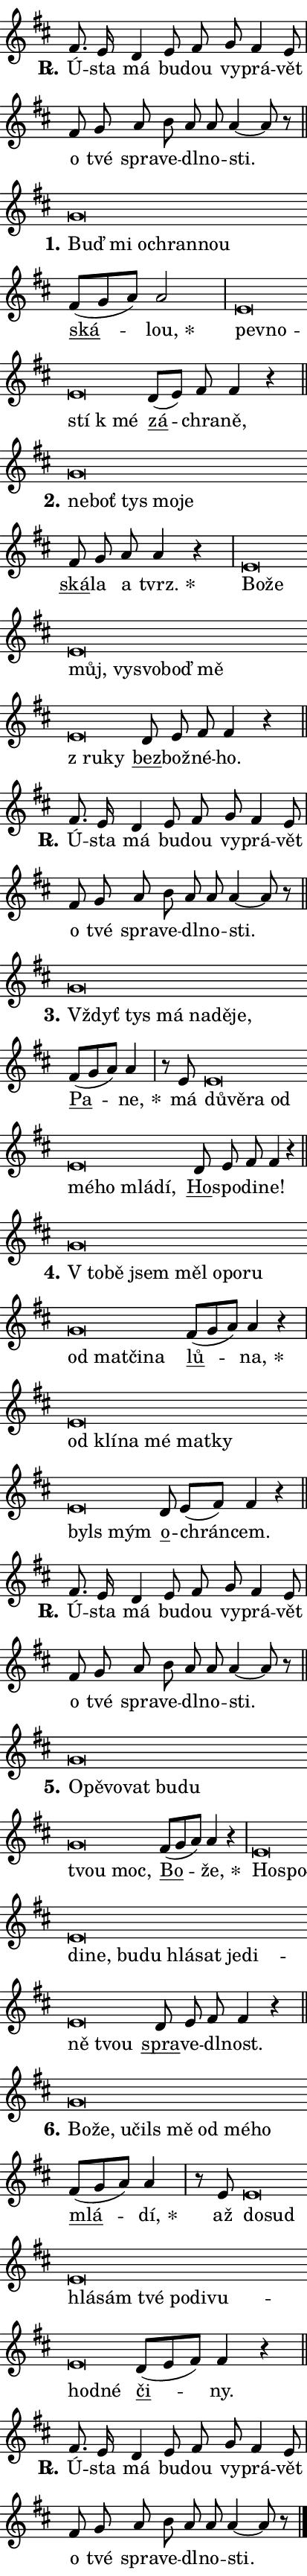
\version "2.22.1"
\header { tagline = "" }
\paper {
  indent = 0\cm
  top-margin = 0\cm
  right-margin = 0\cm
  bottom-margin = 0\cm
  left-margin = 0\cm
  paper-width = 7\cm
  page-breaking = #ly:one-page-breaking
  system-system-spacing.basic-distance = #11
  score-system-spacing.basic-distance = #11.3
  ragged-last = ##f
}


%% Author: Thomas Morley
%% https://lists.gnu.org/archive/html/lilypond-user/2020-05/msg00002.html
#(define (line-position grob)
"Returns position of @var[grob} in current system:
   @code{'start}, if at first time-step
   @code{'end}, if at last time-step
   @code{'middle} otherwise
"
  (let* ((col (ly:item-get-column grob))
         (ln (ly:grob-object col 'left-neighbor))
         (rn (ly:grob-object col 'right-neighbor))
         (col-to-check-left (if (ly:grob? ln) ln col))
         (col-to-check-right (if (ly:grob? rn) rn col))
         (break-dir-left
           (and
             (ly:grob-property col-to-check-left 'non-musical #f)
             (ly:item-break-dir col-to-check-left)))
         (break-dir-right
           (and
             (ly:grob-property col-to-check-right 'non-musical #f)
             (ly:item-break-dir col-to-check-right))))
        (cond ((eqv? 1 break-dir-left) 'start)
              ((eqv? -1 break-dir-right) 'end)
              (else 'middle))))

#(define (tranparent-at-line-position vctor)
  (lambda (grob)
  "Relying on @code{line-position} select the relevant enry from @var{vctor}.
Used to determine transparency,"
    (case (line-position grob)
      ((end) (not (vector-ref vctor 0)))
      ((middle) (not (vector-ref vctor 1)))
      ((start) (not (vector-ref vctor 2))))))

noteHeadBreakVisibility =
#(define-music-function (break-visibility)(vector?)
"Makes @code{NoteHead}s transparent relying on @var{break-visibility}"
#{
  \override NoteHead.transparent =
    #(tranparent-at-line-position break-visibility)
#})

#(define delete-ledgers-for-transparent-note-heads
  (lambda (grob)
    "Reads whether a @code{NoteHead} is transparent.
If so this @code{NoteHead} is removed from @code{'note-heads} from
@var{grob}, which is supposed to be @code{LedgerLineSpanner}.
As a result ledgers are not printed for this @code{NoteHead}"
    (let* ((nhds-array (ly:grob-object grob 'note-heads))
           (nhds-list
             (if (ly:grob-array? nhds-array)
                 (ly:grob-array->list nhds-array)
                 '()))
           ;; Relies on the transparent-property being done before
           ;; Staff.LedgerLineSpanner.after-line-breaking is executed.
           ;; This is fragile ...
           (to-keep
             (remove
               (lambda (nhd)
                 (ly:grob-property nhd 'transparent #f))
               nhds-list)))
      ;; TODO find a better method to iterate over grob-arrays, similiar
      ;; to filter/remove etc for lists
      ;; For now rebuilt from scratch
      (set! (ly:grob-object grob 'note-heads)  '())
      (for-each
        (lambda (nhd)
          (ly:pointer-group-interface::add-grob grob 'note-heads nhd))
        to-keep))))

hideNotes = {
  \noteHeadBreakVisibility #begin-of-line-visible
}
unHideNotes = {
  \noteHeadBreakVisibility #all-visible
}

% work-around for resetting accidentals
% https://lilypond.org/doc/v2.23/Documentation/notation/displaying-rhythms#unmetered-music
cadenzaMeasure = {
  \cadenzaOff
  \partial 1024 s1024
  \cadenzaOn
}

#(define-markup-command (accent layout props text) (markup?)
  "Underline accented syllable"
  (interpret-markup layout props
    #{\markup \override #'(offset . 4.3) \underline { #text }#}))

responsum = \markup \concat {
  "R" \hspace #-1.05 \path #0.1 #'((moveto 0 0.07) (lineto 0.9 0.8)) \hspace #0.05 "."
}

\layout {
    \context {
        \Staff
        \remove "Time_signature_engraver"
        \override LedgerLineSpanner.after-line-breaking = #delete-ledgers-for-transparent-note-heads
    }
    \context {
        \Voice {
            \override NoteHead.output-attributes = #'((class . "notehead"))
            \override Hairpin.height = #0.55
        }
    }
    \context {
        \Lyrics {
            \override StanzaNumber.output-attributes = #'((class . "stanzanumber"))
            \override LyricSpace.minimum-distance = #0.9
            \override LyricText.font-name = #"TeX Gyre Schola"
            \override LyricText.font-size = 1
            \override StanzaNumber.font-name = #"TeX Gyre Schola Bold"
            \override StanzaNumber.font-size = 1
        }
    }
}

% magnetic-lyrics.ily
%
%   written by
%     Jean Abou Samra <jean@abou-samra.fr>
%     Werner Lemberg <wl@gnu.org>
%
%   adapted by
%     Jiri Hon <jiri.hon@gmail.com>
%
% Version 2022-Apr-15

% https://www.mail-archive.com/lilypond-user@gnu.org/msg149350.html

#(define (Left_hyphen_pointer_engraver context)
   "Collect syllable-hyphen-syllable occurrences in lyrics and store
them in properties.  This engraver only looks to the left.  For
example, if the lyrics input is @code{foo -- bar}, it does the
following.

@itemize @bullet
@item
Set the @code{text} property of the @code{LyricHyphen} grob between
@q{foo} and @q{bar} to @code{foo}.

@item
Set the @code{left-hyphen} property of the @code{LyricText} grob with
text @q{foo} to the @code{LyricHyphen} grob between @q{foo} and
@q{bar}.
@end itemize

Use this auxiliary engraver in combination with the
@code{lyric-@/text::@/apply-@/magnetic-@/offset!} hook."
   (let ((hyphen #f)
         (text #f))
     (make-engraver
      (acknowledgers
       ((lyric-syllable-interface engraver grob source-engraver)
        (set! text grob)))
      (end-acknowledgers
       ((lyric-hyphen-interface engraver grob source-engraver)
        ;(when (not (grob::has-interface grob 'lyric-space-interface))
          (set! hyphen grob)));)
      ((stop-translation-timestep engraver)
       (when (and text hyphen)
         (ly:grob-set-object! text 'left-hyphen hyphen))
       (set! text #f)
       (set! hyphen #f)))))

#(define (lyric-text::apply-magnetic-offset! grob)
   "If the space between two syllables is less than the value in
property @code{LyricText@/.details@/.squash-threshold}, move the right
syllable to the left so that it gets concatenated with the left
syllable.

Use this function as a hook for
@code{LyricText@/.after-@/line-@/breaking} if the
@code{Left_@/hyphen_@/pointer_@/engraver} is active."
   (let ((hyphen (ly:grob-object grob 'left-hyphen #f)))
     (when hyphen
       (let ((left-text (ly:spanner-bound hyphen LEFT)))
         (when (grob::has-interface left-text 'lyric-syllable-interface)
           (let* ((common (ly:grob-common-refpoint grob left-text X))
                  (this-x-ext (ly:grob-extent grob common X))
                  (left-x-ext
                   (begin
                     ;; Trigger magnetism for left-text.
                     (ly:grob-property left-text 'after-line-breaking)
                     (ly:grob-extent left-text common X)))
                  ;; `delta` is the gap width between two syllables.
                  (delta (- (interval-start this-x-ext)
                            (interval-end left-x-ext)))
                  (details (ly:grob-property grob 'details))
                  (threshold (assoc-get 'squash-threshold details 0.2)))
             (when (< delta threshold)
               (let* (;; We have to manipulate the input text so that
                      ;; ligatures crossing syllable boundaries are not
                      ;; disabled.  For languages based on the Latin
                      ;; script this is essentially a beautification.
                      ;; However, for non-Western scripts it can be a
                      ;; necessity.
                      (lt (ly:grob-property left-text 'text))
                      (rt (ly:grob-property grob 'text))
                      (is-space (grob::has-interface hyphen 'lyric-space-interface))
                      (space (if is-space " " ""))
                      (space-markup (grob-interpret-markup grob " "))
                      (space-size (interval-length (ly:stencil-extent space-markup X)))
                      (extra-delta (if is-space space-size 0))
                      ;; Append new syllable.
                      (ltrt-space (if (and (string? lt) (string? rt))
                                (string-append lt space rt)
                                (make-concat-markup (list lt space rt))))
                      ;; Right-align `ltrt` to the right side.
                      (ltrt-space-markup (grob-interpret-markup
                               grob
                               (make-translate-markup
                                (cons (interval-length this-x-ext) 0)
                                (make-right-align-markup ltrt-space)))))
                 (begin
                   ;; Don't print `left-text`.
                   (ly:grob-set-property! left-text 'stencil #f)
                   ;; Set text and stencil (which holds all collected
                   ;; syllables so far) and shift it to the left.
                   (ly:grob-set-property! grob 'text ltrt-space)
                   (ly:grob-set-property! grob 'stencil ltrt-space-markup)
                   (ly:grob-translate-axis! grob (- (- delta extra-delta)) X))))))))))


#(define (lyric-hyphen::displace-bounds-first grob)
   ;; Make very sure this callback isn't triggered too early.
   (let ((left (ly:spanner-bound grob LEFT))
         (right (ly:spanner-bound grob RIGHT)))
     (ly:grob-property left 'after-line-breaking)
     (ly:grob-property right 'after-line-breaking)
     (ly:lyric-hyphen::print grob)))

squashThreshold = #0.4

\layout {
  \context {
    \Lyrics
    \consists #Left_hyphen_pointer_engraver
    \override LyricText.after-line-breaking =
      #lyric-text::apply-magnetic-offset!
    \override LyricHyphen.stencil = #lyric-hyphen::displace-bounds-first
    \override LyricText.details.squash-threshold = \squashThreshold
    \override LyricHyphen.minimum-distance = 0
    \override LyricHyphen.minimum-length = \squashThreshold
  }
}

squash = \override LyricText.details.squash-threshold = 9999
unSquash = \override LyricText.details.squash-threshold = \squashThreshold

left = \override LyricText.self-alignment-X = #LEFT
unLeft = \revert LyricText.self-alignment-X

starOffset = #(lambda (grob) 
                (let ((x_offset (ly:self-alignment-interface::aligned-on-x-parent grob)))
                  (if (= x_offset 0) 0 (+ x_offset 1.2))))

star = #(define-music-function (syllable)(string?)
"Append star separator at the end of a syllable"
#{
  \once \override LyricText.X-offset = #starOffset
  \lyricmode { \markup {
    #syllable
    \override #'((font-name . "TeX Gyre Schola Bold")) \hspace #0.2 \lower #0.65 \larger "*"
  } }
#})

starAccent = #(define-music-function (syllable)(string?)
"Append star separator at the end of a syllable and make accent"
#{
  \once \override LyricText.X-offset = #starOffset
  \lyricmode { \markup {
    \accent #syllable
    \override #'((font-name . "TeX Gyre Schola Bold")) \hspace #0.2 \lower #0.65 \larger "*"
  } }
#})

breath = #(define-music-function (syllable)(string?)
"Append breathing indicator at the end of a syllable"
#{
  \lyricmode { \markup { #syllable "+" } }
#})

optionalBreath = #(define-music-function (syllable)(string?)
"Append optional breathing indicator at the end of a syllable"
#{
  \lyricmode { \markup { #syllable "(+)" } }
#})


\score {
    <<
        \new Voice = "melody" { \cadenzaOn \key d \major \relative { fis'8. e16 d4 \bar "" e8 fis \bar "" g fis4 e8 \cadenzaMeasure \bar "|" fis g \bar "" a b \bar "" a a a4~ a8 r \cadenzaMeasure \bar "||" \break } }
        \new Lyrics \lyricsto "melody" { \lyricmode { \set stanza = \responsum
Ú -- sta má bu -- dou vy -- prá -- vět o tvé spra -- ve -- dl -- no -- sti. } }
    >>
    \layout {}
}

\score {
    <<
        \new Voice = "melody" { \cadenzaOn \key d \major \relative { g'\breve*1/16 \hideNotes \breve*1/16 \bar "" \breve*1/16 \bar "" \breve*1/16 \breve*1/16 \bar "" \unHideNotes \bar "" fis8[( g a)] a2 \cadenzaMeasure \bar "|" e\breve*1/16 \hideNotes \breve*1/16 \bar "" \breve*1/16 \breve*1/16 \bar "" \unHideNotes \bar "" d8[( e)] fis fis4 r \cadenzaMeasure \bar "||" \break } }
        \new Lyrics \lyricsto "melody" { \lyricmode { \set stanza = "1."
\left Buď \squash mi o -- chran -- nou \unLeft \unSquash \markup \accent ská -- \star lou, \left pev -- \squash no -- stí "k mé" \unLeft \unSquash \markup \accent zá -- chra -- ně, } }
    >>
    \layout {}
}

\score {
    <<
        \new Voice = "melody" { \cadenzaOn \key d \major \relative { g'\breve*1/16 \hideNotes \breve*1/16 \bar "" \breve*1/16 \bar "" \breve*1/16 \breve*1/16 \bar "" \unHideNotes \bar "" fis8 g a a4 r \cadenzaMeasure \bar "|" e\breve*1/16 \hideNotes \breve*1/16 \bar "" \breve*1/16 \bar "" \breve*1/16 \bar "" \breve*1/16 \bar "" \breve*1/16 \bar "" \breve*1/16 \bar "" \breve*1/16 \breve*1/16 \bar "" \unHideNotes \bar "" d8 e fis fis4 r \cadenzaMeasure \bar "||" \break } }
        \new Lyrics \lyricsto "melody" { \lyricmode { \set stanza = "2."
\left ne -- \squash boť tys mo -- je \unLeft \unSquash \markup \accent ská -- la a \star tvrz. \left Bo -- \squash že můj, vy -- svo -- boď mě "z ru" -- ky \unLeft \unSquash \markup \accent bez -- bož -- né -- ho. } }
    >>
    \layout {}
}

\score {
    <<
        \new Voice = "melody" { \cadenzaOn \key d \major \relative { fis'8. e16 d4 \bar "" e8 fis \bar "" g fis4 e8 \cadenzaMeasure \bar "|" fis g \bar "" a b \bar "" a a a4~ a8 r \cadenzaMeasure \bar "||" \break } }
        \new Lyrics \lyricsto "melody" { \lyricmode { \set stanza = \responsum
Ú -- sta má bu -- dou vy -- prá -- vět o tvé spra -- ve -- dl -- no -- sti. } }
    >>
    \layout {}
}

\score {
    <<
        \new Voice = "melody" { \cadenzaOn \key d \major \relative { g'\breve*1/16 \hideNotes \breve*1/16 \bar "" \breve*1/16 \bar "" \breve*1/16 \bar "" \breve*1/16 \breve*1/16 \bar "" \unHideNotes \bar "" fis8[( g a)] a4 \cadenzaMeasure \bar "|" r8 e e\breve*1/16 \hideNotes \breve*1/16 \bar "" \breve*1/16 \bar "" \breve*1/16 \bar "" \breve*1/16 \bar "" \breve*1/16 \bar "" \breve*1/16 \breve*1/16 \bar "" \unHideNotes \bar "" d8 e fis fis4 r \cadenzaMeasure \bar "||" \break } }
        \new Lyrics \lyricsto "melody" { \lyricmode { \set stanza = "3."
\left Vždyť \squash tys má na -- dě -- je, \unLeft \unSquash \markup \accent Pa -- \star ne, má \left dů -- \squash vě -- ra od mé -- ho mlá -- dí, \unLeft \unSquash \markup \accent Ho -- spo -- di -- ne! } }
    >>
    \layout {}
}

\score {
    <<
        \new Voice = "melody" { \cadenzaOn \key d \major \relative { g'\breve*1/16 \hideNotes \breve*1/16 \bar "" \breve*1/16 \bar "" \breve*1/16 \bar "" \breve*1/16 \bar "" \breve*1/16 \bar "" \breve*1/16 \bar "" \breve*1/16 \bar "" \breve*1/16 \bar "" \breve*1/16 \breve*1/16 \bar "" \unHideNotes \bar "" fis8[( g a)] a4 r \cadenzaMeasure \bar "|" e\breve*1/16 \hideNotes \breve*1/16 \bar "" \breve*1/16 \bar "" \breve*1/16 \bar "" \breve*1/16 \bar "" \breve*1/16 \bar "" \breve*1/16 \breve*1/16 \bar "" \unHideNotes \bar "" d8 e[( fis)] fis4 r \cadenzaMeasure \bar "||" \break } }
        \new Lyrics \lyricsto "melody" { \lyricmode { \set stanza = "4."
\left "V to" -- \squash bě jsem měl o -- po -- ru od mat -- či -- na \unLeft \unSquash \markup \accent lů -- \star na, \left od \squash klí -- na mé mat -- ky byls mým \unLeft \unSquash \markup \accent o -- chrán -- cem. } }
    >>
    \layout {}
}

\score {
    <<
        \new Voice = "melody" { \cadenzaOn \key d \major \relative { fis'8. e16 d4 \bar "" e8 fis \bar "" g fis4 e8 \cadenzaMeasure \bar "|" fis g \bar "" a b \bar "" a a a4~ a8 r \cadenzaMeasure \bar "||" \break } }
        \new Lyrics \lyricsto "melody" { \lyricmode { \set stanza = \responsum
Ú -- sta má bu -- dou vy -- prá -- vět o tvé spra -- ve -- dl -- no -- sti. } }
    >>
    \layout {}
}

\score {
    <<
        \new Voice = "melody" { \cadenzaOn \key d \major \relative { g'\breve*1/16 \hideNotes \breve*1/16 \bar "" \breve*1/16 \bar "" \breve*1/16 \bar "" \breve*1/16 \bar "" \breve*1/16 \bar "" \breve*1/16 \breve*1/16 \bar "" \unHideNotes \bar "" fis8[( g a)] a4 r \cadenzaMeasure \bar "|" e\breve*1/16 \hideNotes \breve*1/16 \bar "" \breve*1/16 \bar "" \breve*1/16 \bar "" \breve*1/16 \bar "" \breve*1/16 \bar "" \breve*1/16 \bar "" \breve*1/16 \bar "" \breve*1/16 \bar "" \breve*1/16 \bar "" \breve*1/16 \breve*1/16 \bar "" \unHideNotes \bar "" d8 e fis fis4 r \cadenzaMeasure \bar "||" \break } }
        \new Lyrics \lyricsto "melody" { \lyricmode { \set stanza = "5."
\left O -- \squash pě -- vo -- vat bu -- du tvou moc, \unLeft \unSquash \markup \accent Bo -- \star že, \left Ho -- \squash spo -- di -- ne, bu -- du hlá -- sat je -- di -- ně tvou \unLeft \unSquash \markup \accent spra -- ve -- dl -- nost. } }
    >>
    \layout {}
}

\score {
    <<
        \new Voice = "melody" { \cadenzaOn \key d \major \relative { g'\breve*1/16 \hideNotes \breve*1/16 \bar "" \breve*1/16 \bar "" \breve*1/16 \bar "" \breve*1/16 \bar "" \breve*1/16 \bar "" \breve*1/16 \breve*1/16 \bar "" \unHideNotes \bar "" fis8[( g a)] a4 \cadenzaMeasure \bar "|" r8 e e\breve*1/16 \hideNotes \breve*1/16 \bar "" \breve*1/16 \bar "" \breve*1/16 \bar "" \breve*1/16 \bar "" \breve*1/16 \bar "" \breve*1/16 \bar "" \breve*1/16 \bar "" \breve*1/16 \breve*1/16 \bar "" \unHideNotes \bar "" d8[( e fis)] fis4 r \cadenzaMeasure \bar "||" \break } }
        \new Lyrics \lyricsto "melody" { \lyricmode { \set stanza = "6."
\left Bo -- \squash že, u -- čils mě od mé -- ho \unLeft \unSquash \markup \accent mlá -- \star dí, až \left do -- \squash sud hlá -- sám tvé po -- di -- vu -- hod -- né \unLeft \unSquash \markup \accent či -- ny. } }
    >>
    \layout {}
}

\score {
    <<
        \new Voice = "melody" { \cadenzaOn \key d \major \relative { fis'8. e16 d4 \bar "" e8 fis \bar "" g fis4 e8 \cadenzaMeasure \bar "|" fis g \bar "" a b \bar "" a a a4~ a8 r \cadenzaMeasure \bar "||" \break } \bar "|." }
        \new Lyrics \lyricsto "melody" { \lyricmode { \set stanza = \responsum
Ú -- sta má bu -- dou vy -- prá -- vět o tvé spra -- ve -- dl -- no -- sti. } }
    >>
    \layout {}
}
